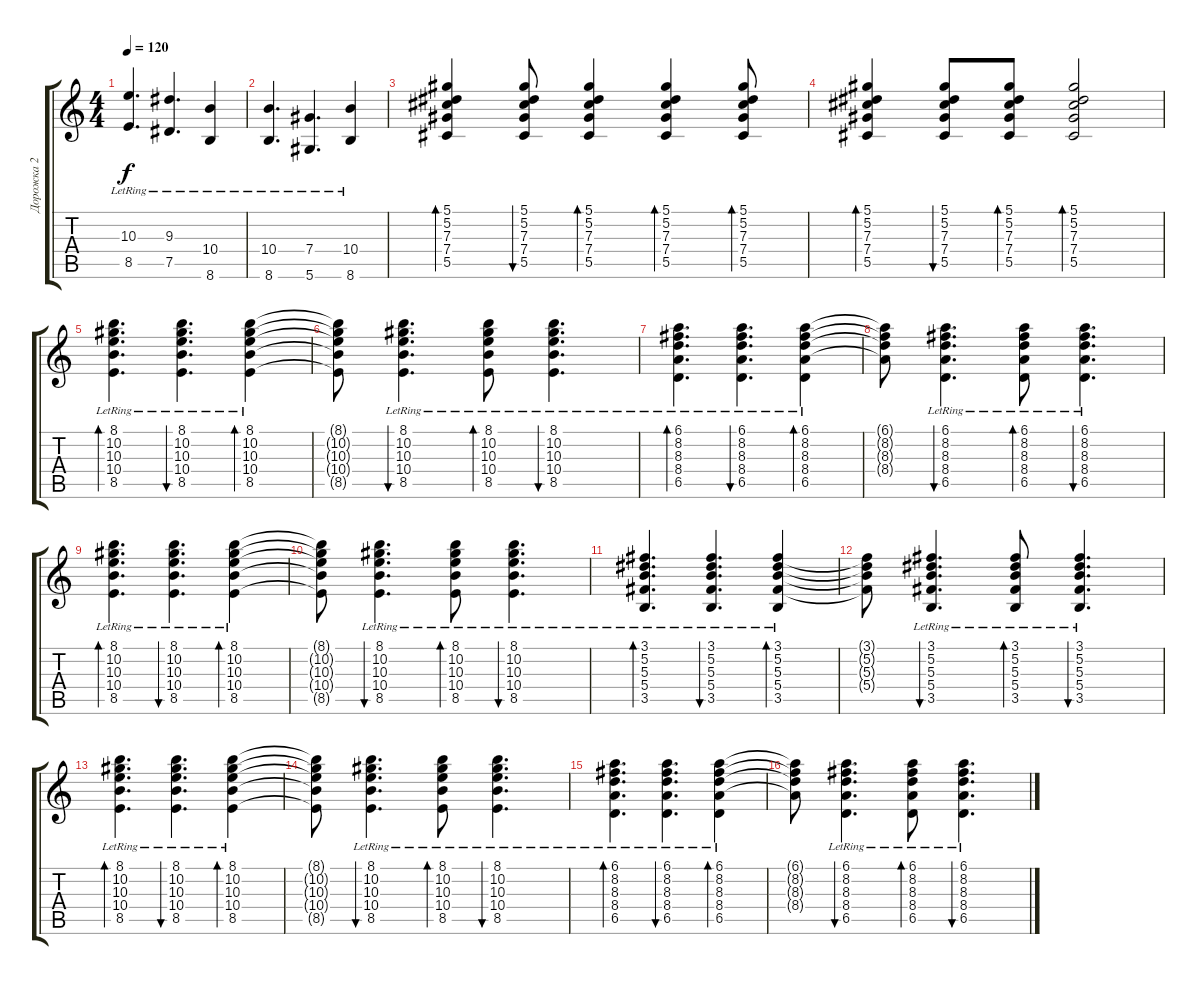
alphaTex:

\track ("Дорожка 2" "Дорожка 2") {instrument acousticguitarsteel}
\staff {score tabs}
\tuning (Eb4 Bb3 Gb3 Db3 Ab2 Eb2) {hide}
\ts (4 4)
\tempo 120
\clef g2
\ks c
(10.3{lr} 8.5).4{d dy f} (9.3{lr} 7.5).4{d} (10.4{lr} 8.6).4 |
(10.4{lr} 8.6).4{d} (7.4{lr} 5.6).4{d} (10.4{lr} 8.6).4 |
(5.1 5.2 7.3 7.4 5.5).4{bd 30} (5.1 5.2 7.3 7.4 5.5).8{bu 30} (5.1 5.2 7.3 7.4 5.5).4{bd 30} (5.1 5.2 7.3 7.4 5.5).4{bd 30} (5.1 5.2 7.3 7.4 5.5).8{bd 30} |
(5.1 5.2 7.3 7.4 5.5).4{bd 30} (5.1 5.2 7.3 7.4 5.5).8{bu 30} (5.1 5.2 7.3 7.4 5.5).8{bd 30} (5.1 5.2 7.3 7.4 5.5).2{bd 30} |
(8.1{lr} 10.2{lr} 10.3{lr} 10.4{lr} 8.5{lr}).4{d bd 30} (8.1{lr} 10.2{lr} 10.3{lr} 10.4{lr} 8.5{lr}).4{d bu 30} (8.1{lr} 10.2{lr} 10.3{lr} 10.4{lr} 8.5{lr}).4{bd 30} |
(8.1{t} 10.2{t} 10.3{t} 10.4{t} 8.5{t}).8 (8.1{lr} 10.2{lr} 10.3{lr} 10.4{lr} 8.5{lr}).4{d bu 30} (8.1{lr} 10.2{lr} 10.3{lr} 10.4{lr} 8.5{lr}).8{bd 30} (8.1{lr} 10.2{lr} 10.3{lr} 10.4{lr} 8.5{lr}).4{d bu 30} |
(6.1{lr} 8.2{lr} 8.3{lr} 8.4{lr} 6.5{lr}).4{d bd 30} (6.1{lr} 8.2{lr} 8.3{lr} 8.4{lr} 6.5{lr}).4{d bu 30} (6.1{lr} 8.2{lr} 8.3{lr} 8.4{lr} 6.5{lr}).4{bd 30} |
(6.1{t} 8.2{t} 8.3{t} 8.4{t}).8 (6.1{lr} 8.2{lr} 8.3{lr} 8.4{lr} 6.5{lr}).4{d bu 30} (6.1{lr} 8.2{lr} 8.3{lr} 8.4{lr} 6.5{lr}).8{bd 30} (6.1{lr} 8.2{lr} 8.3{lr} 8.4{lr} 6.5{lr}).4{d bu 30} |
(8.1{lr} 10.2{lr} 10.3{lr} 10.4{lr} 8.5{lr}).4{d bd 30} (8.1{lr} 10.2{lr} 10.3{lr} 10.4{lr} 8.5{lr}).4{d bu 30} (8.1{lr} 10.2{lr} 10.3{lr} 10.4{lr} 8.5{lr}).4{bd 30} |
(8.1{t} 10.2{t} 10.3{t} 10.4{t} 8.5{t}).8 (8.1{lr} 10.2{lr} 10.3{lr} 10.4{lr} 8.5{lr}).4{d bu 30} (8.1{lr} 10.2{lr} 10.3{lr} 10.4{lr} 8.5{lr}).8{bd 30} (8.1{lr} 10.2{lr} 10.3{lr} 10.4{lr} 8.5{lr}).4{d bu 30} |
(3.1{lr} 5.2{lr} 5.3{lr} 5.4{lr} 3.5{lr}).4{d bd 30} (3.1{lr} 5.2{lr} 5.3{lr} 5.4{lr} 3.5{lr}).4{d bu 30} (3.1{lr} 5.2{lr} 5.3{lr} 5.4{lr} 3.5{lr}).4{bd 30} |
(3.1{t} 5.2{t} 5.3{t} 5.4{t}).8 (3.1{lr} 5.2{lr} 5.3{lr} 5.4{lr} 3.5{lr}).4{d bu 30} (3.1{lr} 5.2{lr} 5.3{lr} 5.4{lr} 3.5{lr}).8{bd 30} (3.1{lr} 5.2{lr} 5.3{lr} 5.4{lr} 3.5{lr}).4{d bu 30} |
(8.1{lr} 10.2{lr} 10.3{lr} 10.4{lr} 8.5{lr}).4{d bd 30} (8.1{lr} 10.2{lr} 10.3{lr} 10.4{lr} 8.5{lr}).4{d bu 30} (8.1{lr} 10.2{lr} 10.3{lr} 10.4{lr} 8.5{lr}).4{bd 30} |
(8.1{t} 10.2{t} 10.3{t} 10.4{t} 8.5{t}).8 (8.1{lr} 10.2{lr} 10.3{lr} 10.4{lr} 8.5{lr}).4{d bu 30} (8.1{lr} 10.2{lr} 10.3{lr} 10.4{lr} 8.5{lr}).8{bd 30} (8.1{lr} 10.2{lr} 10.3{lr} 10.4{lr} 8.5{lr}).4{d bu 30} |
(6.1{lr} 8.2{lr} 8.3{lr} 8.4{lr} 6.5{lr}).4{d bd 30} (6.1{lr} 8.2{lr} 8.3{lr} 8.4{lr} 6.5{lr}).4{d bu 30} (6.1{lr} 8.2{lr} 8.3{lr} 8.4{lr} 6.5{lr}).4{bd 30} |
(6.1{t} 8.2{t} 8.3{t} 8.4{t}).8 (6.1{lr} 8.2{lr} 8.3{lr} 8.4{lr} 6.5{lr}).4{d bu 30} (6.1{lr} 8.2{lr} 8.3{lr} 8.4{lr} 6.5{lr}).8{bd 30} (6.1{lr} 8.2{lr} 8.3{lr} 8.4{lr} 6.5{lr}).4{d bu 30}
